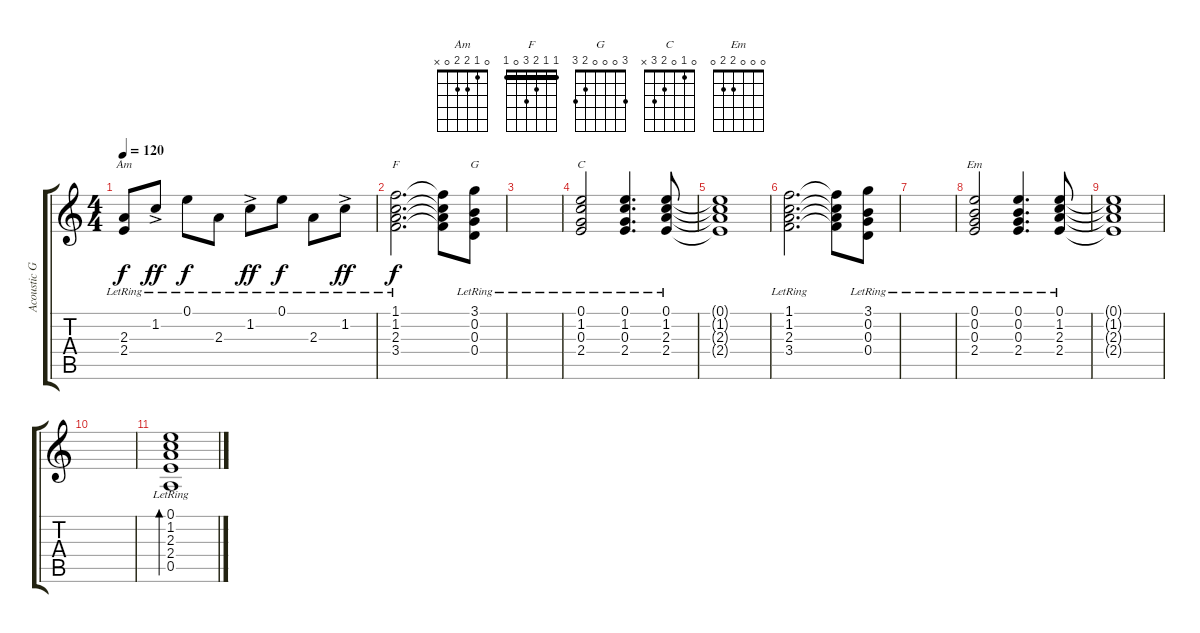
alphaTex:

\track ("Acoustic Guitar" "Acoustic G") {instrument acousticguitarsteel}
\staff {score tabs}
\tuning (E4 B3 G3 D3 A2 E2) {hide}
\chord ("Am" 0 1 2 2 0 x)
\chord ("F" 1 1 2 3 0 1) {barre 1}
\chord ("G" 3 0 0 0 2 3)
\chord ("C" 0 1 0 2 3 x)
\chord ("Em" 0 0 0 2 2 0)
\ts (4 4)
\tempo 120
\clef g2
\ks c
(2.3{lr} 2.4{lr}).8{ch "Am" dy f} 1.2{ac lr}.8{dy ff} 0.1{lr}.8{dy f} 2.3{lr}.8 1.2{ac lr}.8{dy ff} 0.1{lr}.8{dy f} 2.3{lr}.8 1.2{ac lr}.8{dy ff} |
(1.1{lr} 1.2{lr} 2.3{lr} 3.4{lr}).2{d ch "F" dy f} (1.1{t} 1.2{t} 2.3{t} 3.4{t}).8 (3.1{lr} 0.2{lr} 0.3{lr} 0.4{lr}).8{ch "G"} |
|
(0.1{lr} 1.2{lr} 0.3{lr} 2.4{lr}).2{ch "C"} (0.1{lr} 1.2{lr} 0.3{lr} 2.4{lr}).4{d} (0.1{lr} 1.2{lr} 2.3{lr} 2.4{lr}).8 |
(0.1{t} 1.2{t} 2.3{t} 2.4{t}).1 |
(1.1{lr} 1.2{lr} 2.3{lr} 3.4{lr}).2{d} (1.1{t} 1.2{t} 2.3{t} 3.4{t}).8 (3.1{lr} 0.2{lr} 0.3{lr} 0.4{lr}).8 |
|
(0.1{lr} 0.2{lr} 0.3{lr} 2.4{lr}).2{ch "Em"} (0.1{lr} 0.2{lr} 0.3{lr} 2.4{lr}).4{d} (0.1{lr} 1.2{lr} 2.3{lr} 2.4{lr}).8 |
(0.1{t} 1.2{t} 2.3{t} 2.4{t}).1 |
|
(0.1{lr} 1.2{lr} 2.3{lr} 2.4{lr} 0.5{lr}).1{bd 480}
